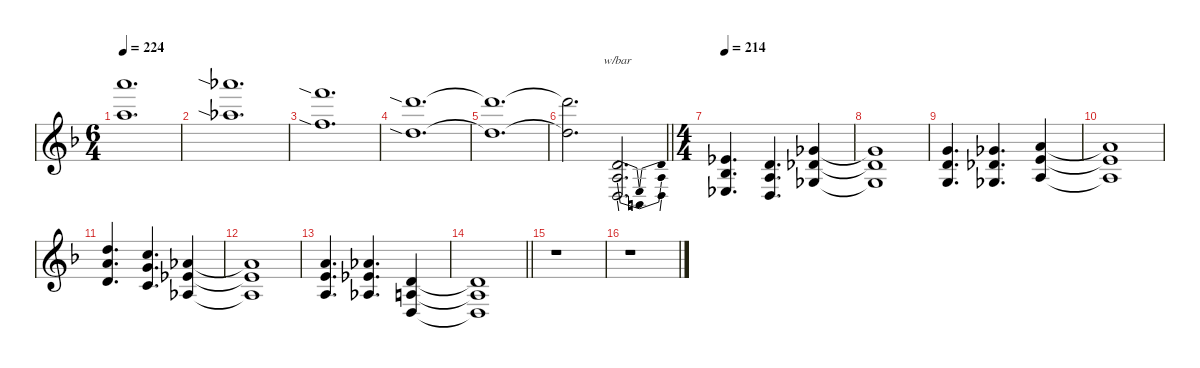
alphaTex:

\hideDynamics
\bracketExtendMode nobrackets
\singleTrackTrackNamePolicy hidden
\multiTrackTrackNamePolicy hidden
\firstSystemTrackNameMode fullname
\firstSystemTrackNameOrientation horizontal
\otherSystemsTrackNameOrientation horizontal
\track ("Keyboards" "S-Gt") {defaultSystemsLayout 8 instrument stringensemble1}
\staff {score}
\tuning (E4 B3 G3 D3 A2 D2)
\displaytranspose 12
\ts (6 4)
\tempo 224
\clef g2
\ks dminor
(17.1{acc forcenatural} 14.3{acc forcenatural}).1{d dy f beam Down} |
(16.1{sia acc b} 13.3{sia acc b}).1{d beam Down} |
(13.1{sia acc forcenatural} 10.3{sia acc forcenatural}).1{d beam Down} |
(10.1{sia acc forcenatural} 7.3{sia acc forcenatural}).1{d beam Down} |
(10.1{t acc forcenatural} 7.3{t acc forcenatural}).1{d beam Down} |
\barLineRight lightlight
(10.1{t acc forcenatural} 7.3{t acc forcenatural}).2{d instrument reedorgan beam Down} (0.4{acc forcenatural} 0.5{acc forcenatural} 0.6{acc forcenatural}).2{d tbe (dip default 0 0 30 -20 60 0) beam Up} |
\ts (4 4)
\tempo 214
(1.4{acc b} 1.5{acc b} 1.6{acc b}).4{d beam Up} (0.4{acc forcenatural} 0.5{acc forcenatural} 0.6{acc forcenatural}).4{d beam Up} (4.4{acc b} 4.5{acc b} 4.6{acc b}).4{beam Up} |
(4.4{t acc b} 4.5{t acc b} 4.6{t acc b}).1{beam Up} |
(5.4{acc forcenatural} 5.5{acc forcenatural} 5.6{acc forcenatural}).4{d beam Up} (4.4{acc b} 4.5{acc b} 4.6{acc b}).4{d beam Up} (7.4{acc forcenatural} 7.5{acc forcenatural} 7.6{acc forcenatural}).4{beam Up} |
(7.4{t acc forcenatural} 7.5{t acc forcenatural} 7.6{t acc forcenatural}).1{beam Up} |
(12.4{acc forcenatural} 12.5{acc forcenatural} 12.6{acc forcenatural}).4{d beam Up} (10.4{acc forcenatural} 10.5{acc forcenatural} 10.6{acc forcenatural}).4{d beam Up} (6.4{acc b} 6.5{acc b} 6.6{acc b}).4{beam Up} |
(6.4{t acc b} 6.5{t acc b} 6.6{t acc b}).1{beam Up} |
(7.4{acc forcenatural} 7.5{acc forcenatural} 7.6{acc forcenatural}).4{d beam Up} (6.4{acc b} 6.5{acc b} 6.6{acc b}).4{d beam Up} (0.4{acc forcenatural} 0.5{acc forcenatural} 0.6{acc forcenatural}).4{beam Up} |
\barLineRight lightlight
(0.4{t acc forcenatural} 0.5{t acc forcenatural} 0.6{t acc forcenatural}).1{beam Up} |
r.1{beam Down} |
r.1{beam Down}
